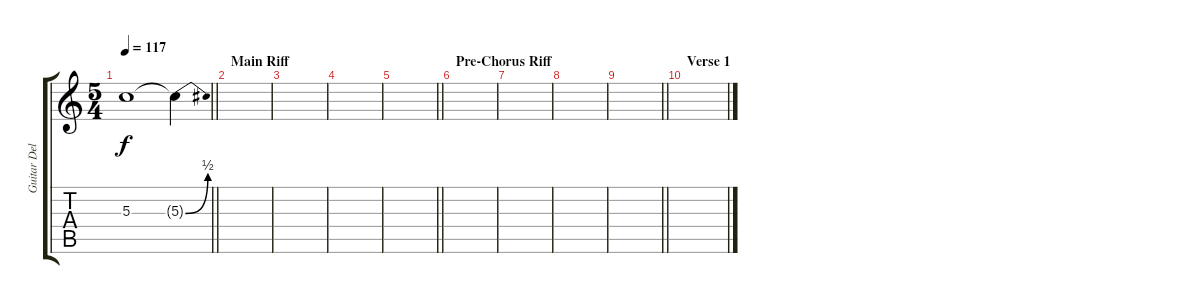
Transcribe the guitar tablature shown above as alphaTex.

\track ("Guitar Delay/Overdub" "Guitar Del") {instrument electricguitarclean}
\staff {score tabs}
\tuning (E4 B3 G3 D3 A2 D2) {hide}
\ts (5 4)
\tempo 117
\clef g2
\barLineRight lightlight
\ks c
5.3{t}.1{dy f} 5.3{be (bend 0 0 60 2) t}.4 |
\section ("" "Main Riff")
|
|
|
\barLineRight lightlight
|
\section ("" "Pre-Chorus Riff")
|
|
|
\barLineRight lightlight
|
\section ("" "Verse 1")
